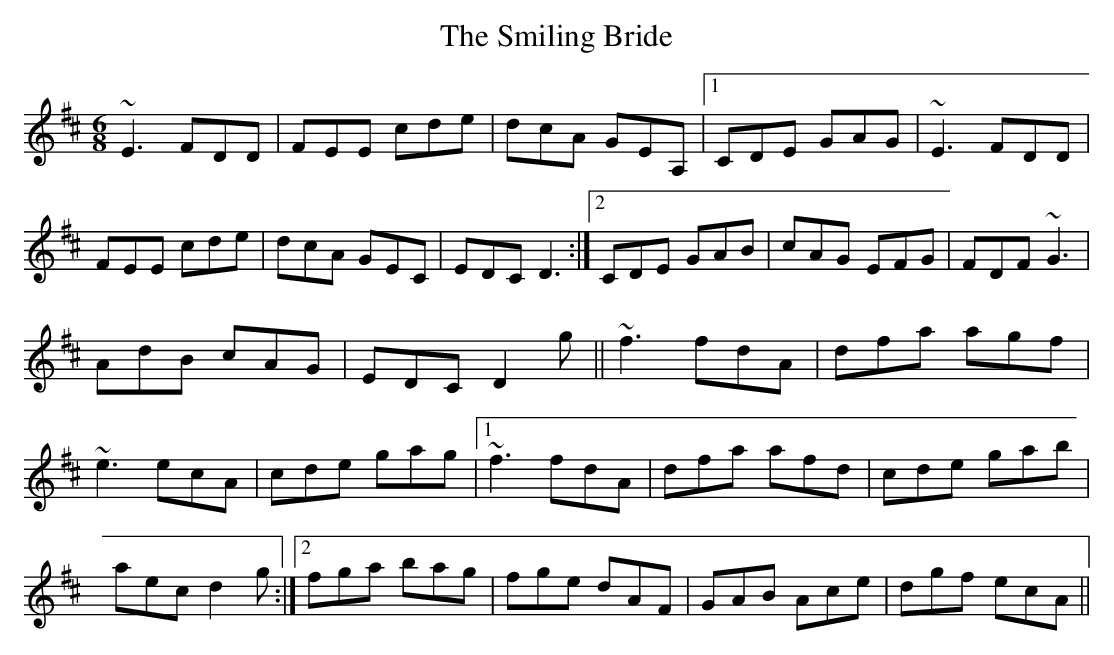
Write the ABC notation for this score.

X:1
T:Smiling Bride, The
M:6/8
L:1/8
K:D
~E3 FDD|FEE cde|dcA GEA,|1 CDE GAG|~E3 FDD|!
FEE cde|dcA GEC|EDC D3:|2 CDE GAB|cAG EFG|FDF ~G3|!
AdB cAG|EDC D2g||~f3 fdA|dfa agf|!
~e3 ecA|cde gag|1 ~f3 fdA|dfa afd|cde gab|!
aec d2g:|2 fga bag|fge dAF|GAB Ace|dgf ecA||!
